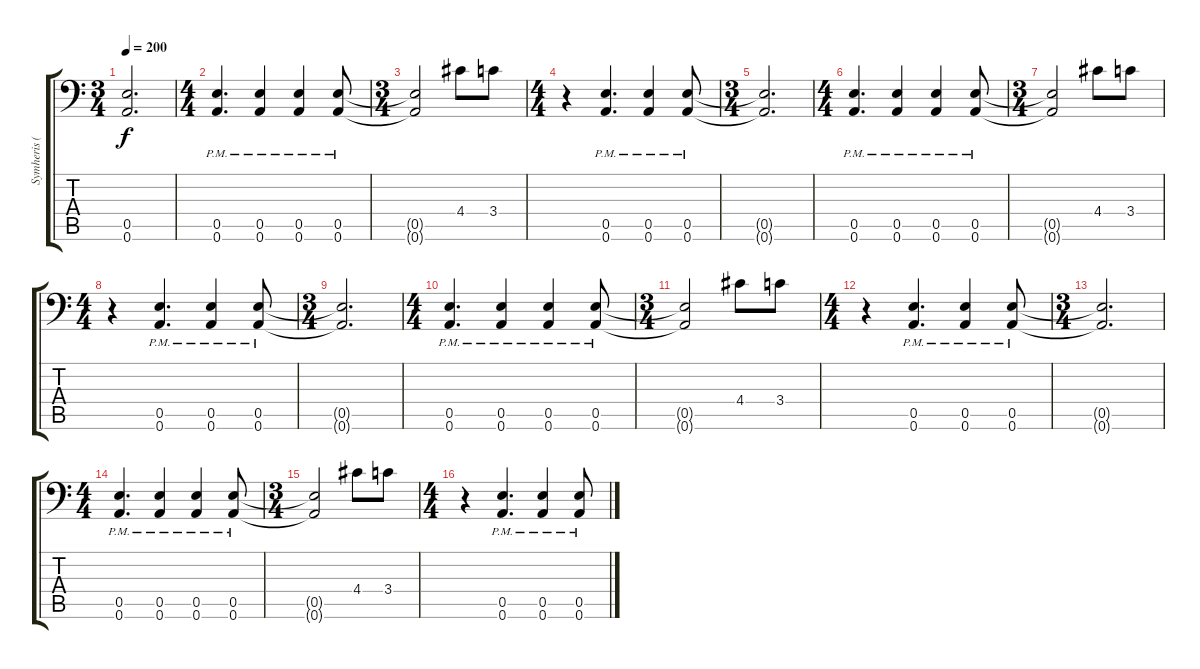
\track ("Symheris (Lead)" "Symheris (") {instrument distortionguitar}
\staff {score tabs}
\tuning (B3 Gb3 D3 A2 E2 A1) {hide}
\ts (3 4)
\tempo 200
\clef f4
\ks c
(0.5{t} 0.6{t}).2{d dy f} |
\ts (4 4)
(0.5{pm} 0.6{pm}).4{d} (0.5{pm} 0.6{pm}).4 (0.5{pm} 0.6{pm}).4 (0.5{pm} 0.6{pm}).8 |
\ts (3 4)
(0.5{t} 0.6{t}).2 4.4.8 3.4.8 |
\ts (4 4)
r.4 (0.5{pm} 0.6{pm}).4{d} (0.5{pm} 0.6{pm}).4 (0.5{pm} 0.6{pm}).8 |
\ts (3 4)
(0.5{t} 0.6{t}).2{d} |
\ts (4 4)
(0.5{pm} 0.6{pm}).4{d} (0.5{pm} 0.6{pm}).4 (0.5{pm} 0.6{pm}).4 (0.5{pm} 0.6{pm}).8 |
\ts (3 4)
(0.5{t} 0.6{t}).2 4.4.8 3.4.8 |
\ts (4 4)
r.4 (0.5{pm} 0.6{pm}).4{d} (0.5{pm} 0.6{pm}).4 (0.5{pm} 0.6{pm}).8 |
\ts (3 4)
(0.5{t} 0.6{t}).2{d} |
\ts (4 4)
(0.5{pm} 0.6{pm}).4{d} (0.5{pm} 0.6{pm}).4 (0.5{pm} 0.6{pm}).4 (0.5{pm} 0.6{pm}).8 |
\ts (3 4)
(0.5{t} 0.6{t}).2 4.4.8 3.4.8 |
\ts (4 4)
r.4 (0.5{pm} 0.6{pm}).4{d} (0.5{pm} 0.6{pm}).4 (0.5{pm} 0.6{pm}).8 |
\ts (3 4)
(0.5{t} 0.6{t}).2{d} |
\ts (4 4)
(0.5{pm} 0.6{pm}).4{d} (0.5{pm} 0.6{pm}).4 (0.5{pm} 0.6{pm}).4 (0.5{pm} 0.6{pm}).8 |
\ts (3 4)
(0.5{t} 0.6{t}).2 4.4.8 3.4.8 |
\ts (4 4)
r.4 (0.5{pm} 0.6{pm}).4{d} (0.5{pm} 0.6{pm}).4 (0.5{pm} 0.6{pm}).8
